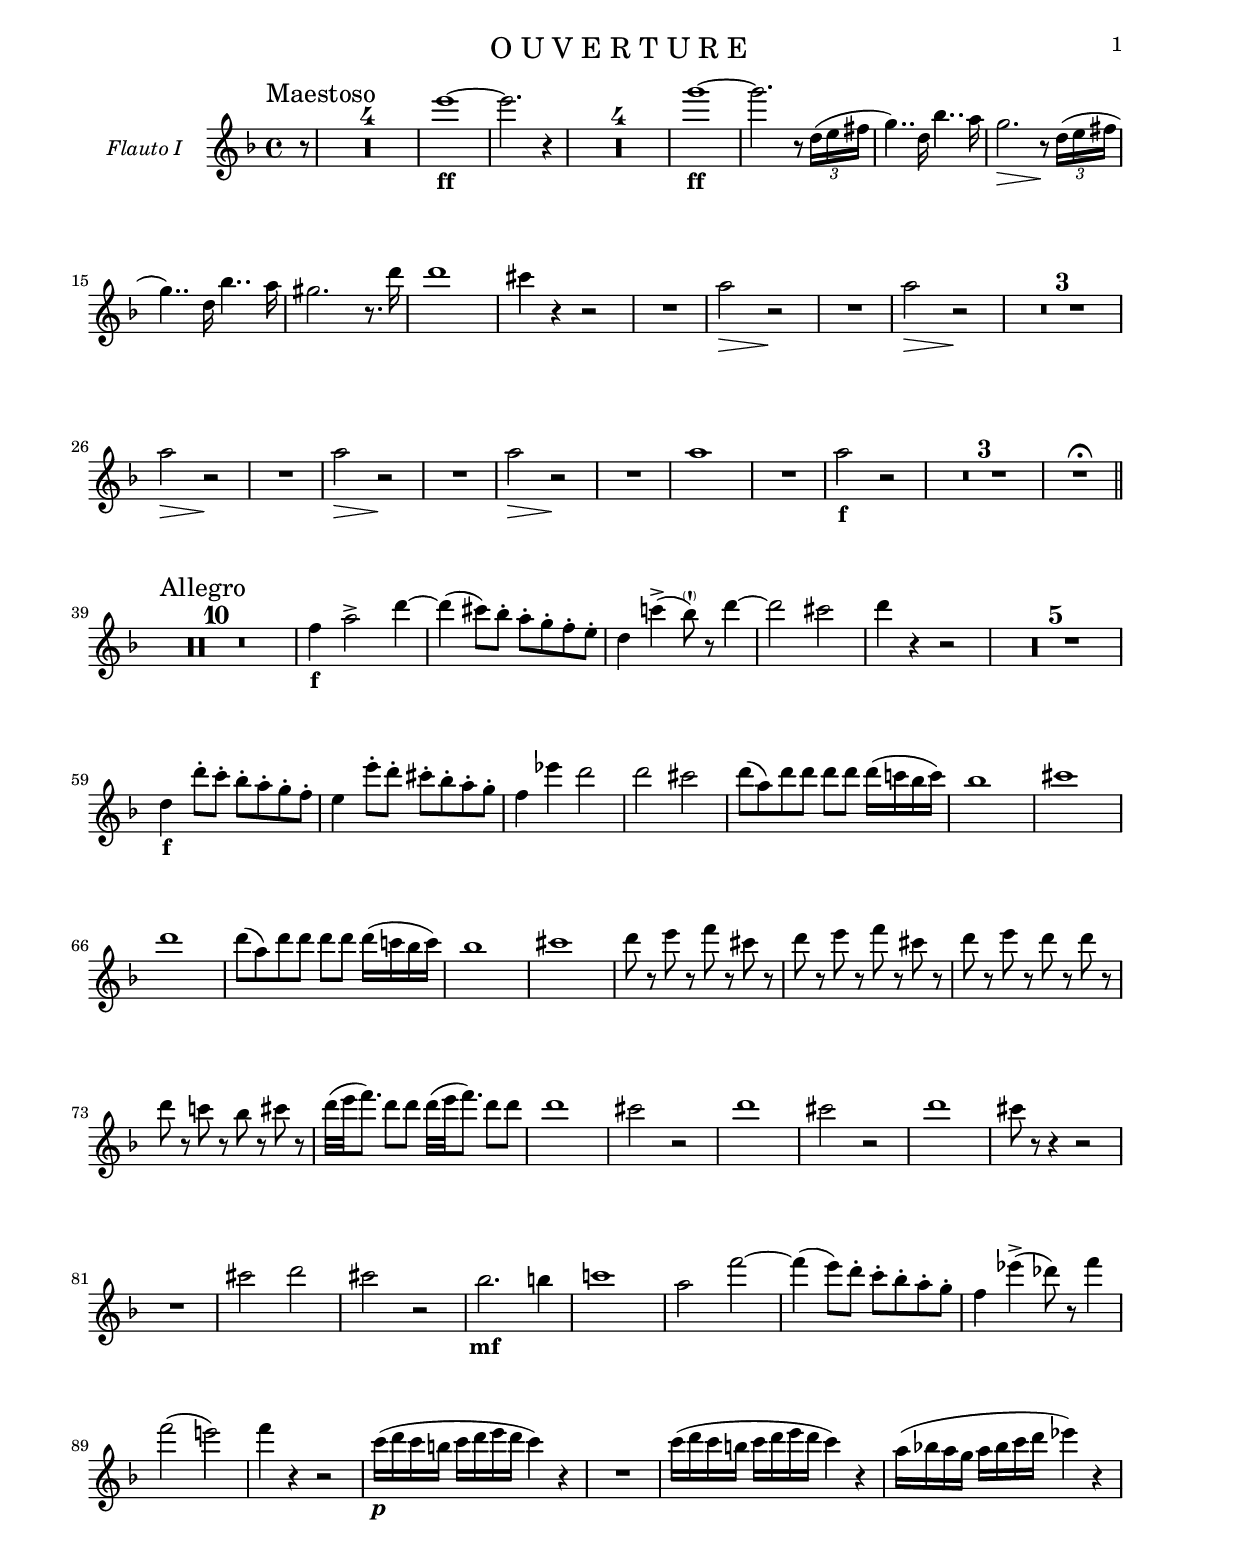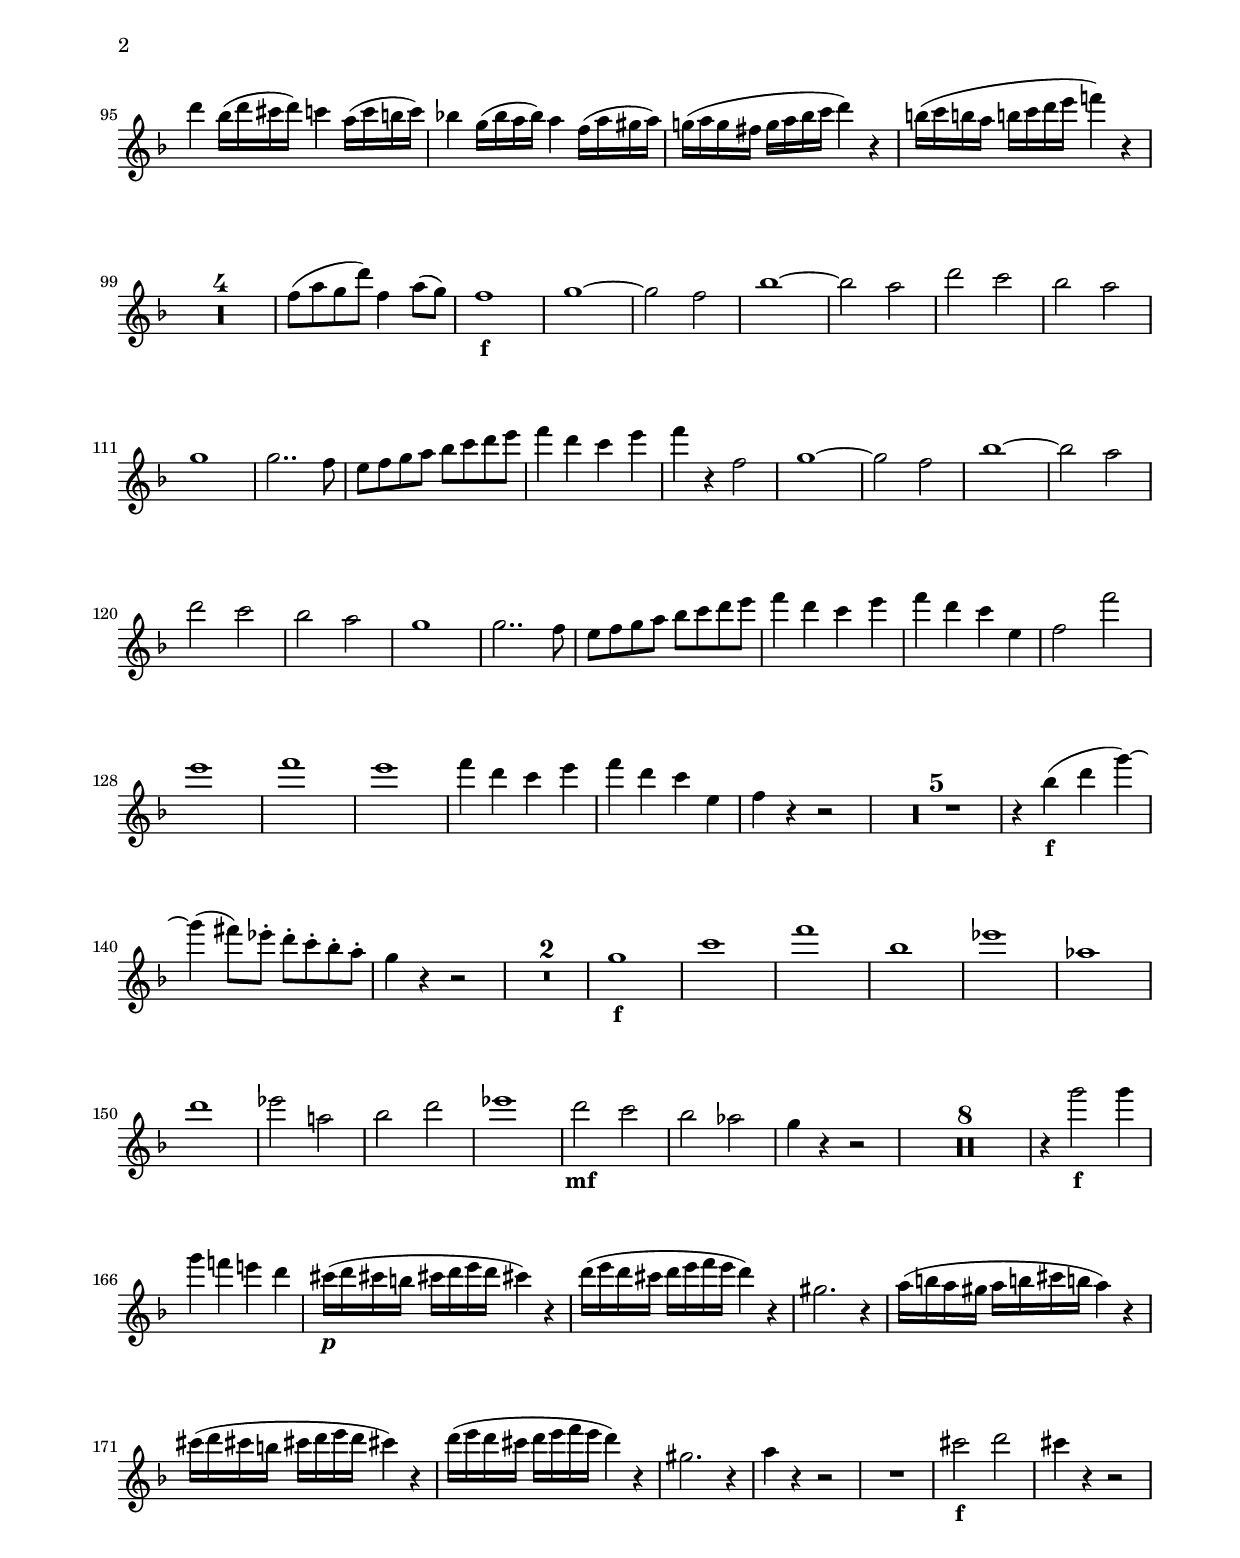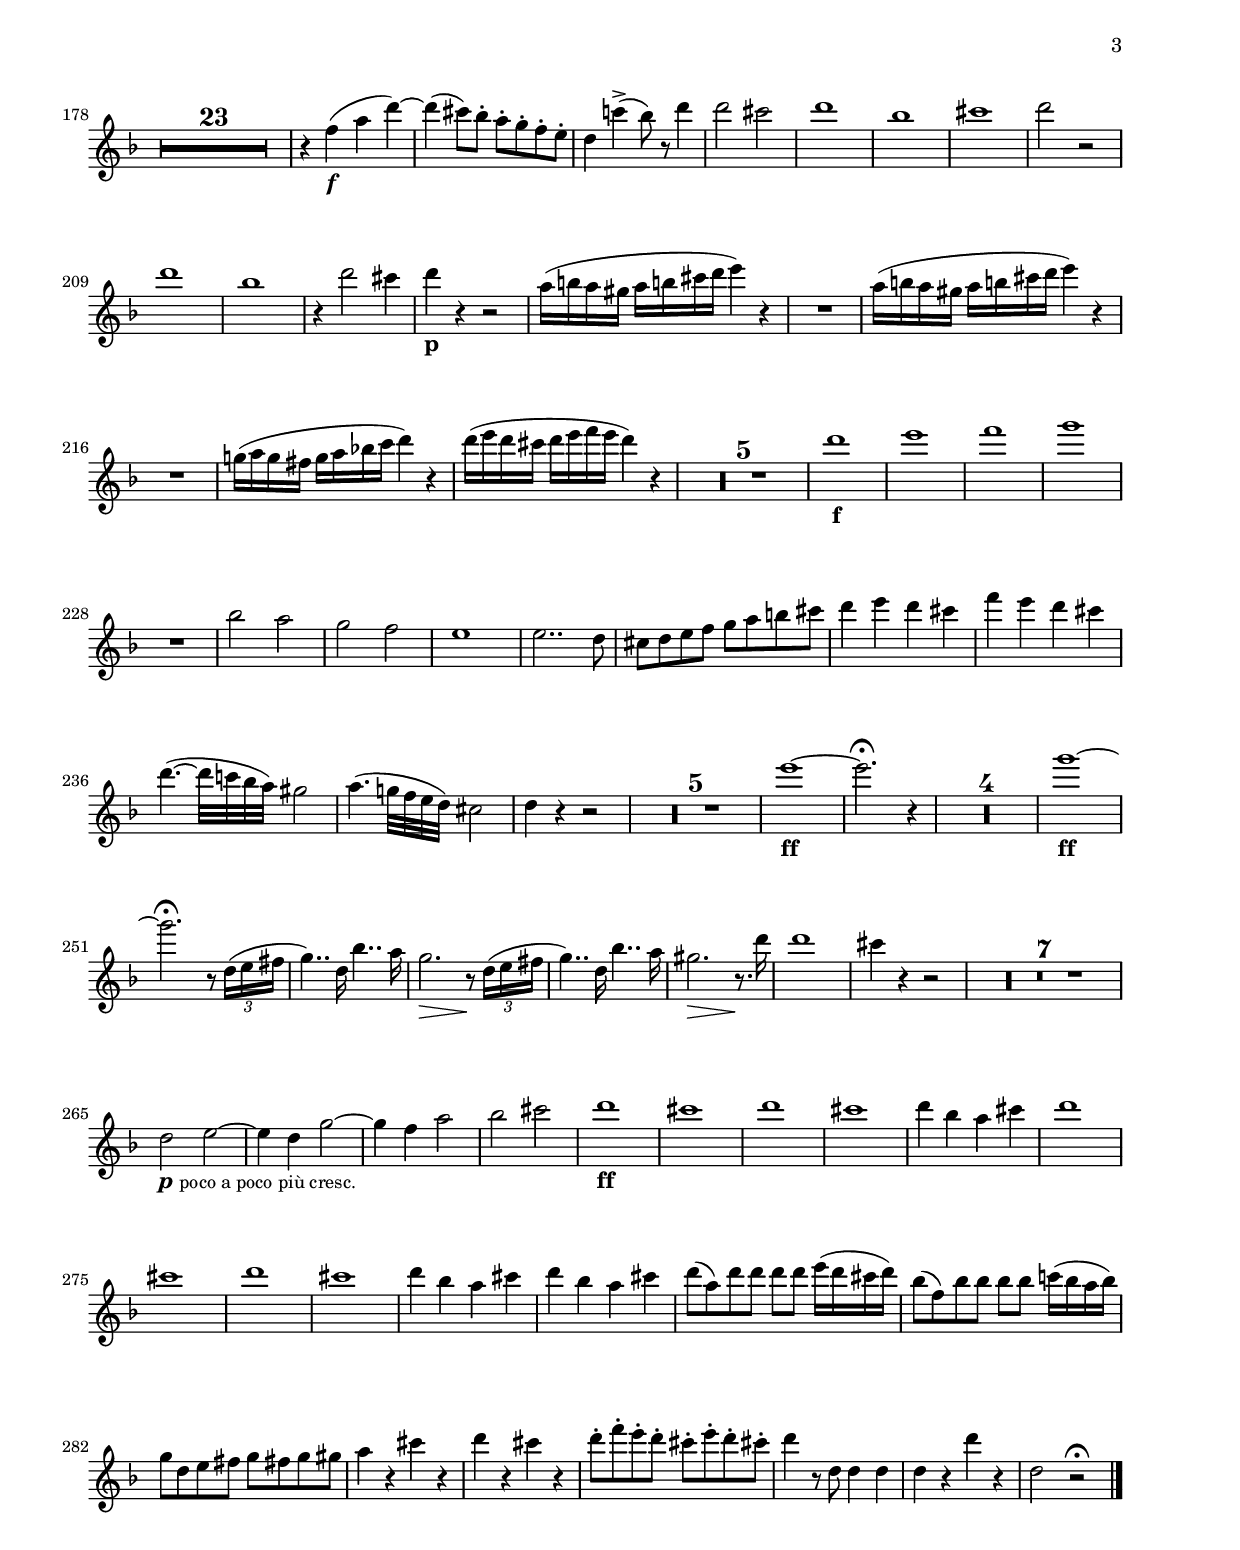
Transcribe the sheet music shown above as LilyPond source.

% (c) 2020 by Wolfgang Esser-Skala.
% This file is licensed under the Creative Commons Attribution-NonCommercial-ShareAlike 4.0 International License.
% To view a copy of this license, visit http://creativecommons.org/licenses/by-nc-sa/4.0/.

\version "2.18.0"

\include "../definitions.ly"

\paper {
	indent = 2\cm
	top-margin = 1.5\cm
	system-separator-markup = ##f
	system-system-spacing =
    #'((basic-distance . 18)
       (minimum-distance . 18)
       (padding . -100)
       (stretchability . 0))

	top-system-spacing =
    #'((basic-distance . 12)
       (minimum-distance . 12)
       (padding . -100)
       (stretchability . 0))

	top-markup-spacing =
    #'((basic-distance . 0)
       (minimum-distance . 0)
       (padding . -100)
       (stretchability . 0))

	markup-system-spacing =
    #'((basic-distance . 12)
       (minimum-distance . 12)
       (padding . -100)
       (stretchability . 0))

	systems-per-page = #9
}

#(set-global-staff-size 17.82)

\layout {
	\context {
		\Staff
		instrumentName = "Flauto I"
	}
}

\book {
	\bookpart {
		\header {
			title = "O U V E R T U R E"
		}
		\score {
			<<
				\new Staff { \FlautoI }
			>>
		}
	}
}
